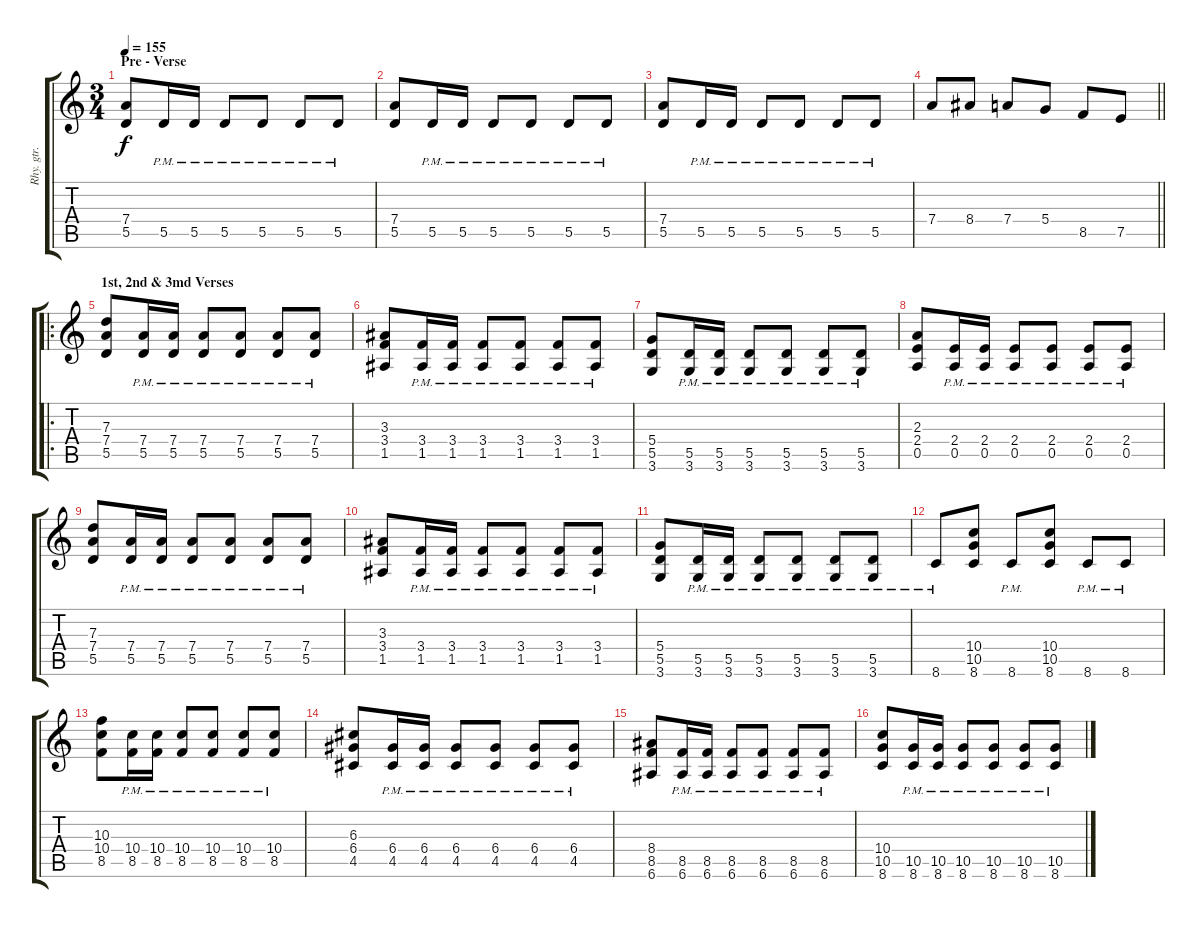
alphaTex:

\track ("Rhy. gtr." "Rhy. gtr.") {instrument distortionguitar}
\staff {score tabs}
\tuning (E4 B3 G3 D3 A2 E2) {hide}
\ts (3 4)
\section ("" "Pre - Verse")
\tempo 155
\clef g2
\ks c
(7.4 5.5).8{dy f} 5.5{pm}.16 5.5{pm}.16 5.5{pm}.8 5.5{pm}.8 5.5{pm}.8 5.5{pm}.8 |
(7.4 5.5).8 5.5{pm}.16 5.5{pm}.16 5.5{pm}.8 5.5{pm}.8 5.5{pm}.8 5.5{pm}.8 |
(7.4 5.5).8 5.5{pm}.16 5.5{pm}.16 5.5{pm}.8 5.5{pm}.8 5.5{pm}.8 5.5{pm}.8 |
\barLineRight lightlight
7.4.8 8.4.8 7.4.8 5.4.8 8.5.8 7.5.8 |
\ro
\section ("" "1st, 2nd & 3md Verses")
(7.3 7.4 5.5).8 (7.4{pm} 5.5{pm}).16 (7.4{pm} 5.5{pm}).16 (7.4{pm} 5.5{pm}).8 (7.4{pm} 5.5{pm}).8 (7.4{pm} 5.5{pm}).8 (7.4{pm} 5.5{pm}).8 |
(3.3 3.4 1.5).8 (3.4{pm} 1.5{pm}).16 (3.4{pm} 1.5{pm}).16 (3.4{pm} 1.5{pm}).8 (3.4{pm} 1.5{pm}).8 (3.4{pm} 1.5{pm}).8 (3.4{pm} 1.5{pm}).8 |
(5.4 5.5 3.6).8 (5.5{pm} 3.6{pm}).16 (5.5{pm} 3.6{pm}).16 (5.5{pm} 3.6{pm}).8 (5.5{pm} 3.6{pm}).8 (5.5{pm} 3.6{pm}).8 (5.5{pm} 3.6{pm}).8 |
(2.3 2.4 0.5).8 (2.4{pm} 0.5{pm}).16 (2.4{pm} 0.5{pm}).16 (2.4{pm} 0.5{pm}).8 (2.4{pm} 0.5{pm}).8 (2.4{pm} 0.5{pm}).8 (2.4{pm} 0.5{pm}).8 |
(7.3 7.4 5.5).8 (7.4{pm} 5.5{pm}).16 (7.4{pm} 5.5{pm}).16 (7.4{pm} 5.5{pm}).8 (7.4{pm} 5.5{pm}).8 (7.4{pm} 5.5{pm}).8 (7.4{pm} 5.5{pm}).8 |
(3.3 3.4 1.5).8 (3.4{pm} 1.5{pm}).16 (3.4{pm} 1.5{pm}).16 (3.4{pm} 1.5{pm}).8 (3.4{pm} 1.5{pm}).8 (3.4{pm} 1.5{pm}).8 (3.4{pm} 1.5{pm}).8 |
(5.4 5.5 3.6).8 (5.5{pm} 3.6{pm}).16 (5.5{pm} 3.6{pm}).16 (5.5{pm} 3.6{pm}).8 (5.5{pm} 3.6{pm}).8 (5.5{pm} 3.6{pm}).8 (5.5{pm} 3.6{pm}).8 |
8.6{pm}.8 (10.4 10.5 8.6).8 8.6{pm}.8 (10.4 10.5 8.6).8 8.6{pm}.8 8.6{pm}.8 |
(10.3 10.4 8.5).8 (10.4{pm} 8.5{pm}).16 (10.4{pm} 8.5{pm}).16 (10.4{pm} 8.5{pm}).8 (10.4{pm} 8.5{pm}).8 (10.4{pm} 8.5{pm}).8 (10.4{pm} 8.5{pm}).8 |
(6.3 6.4 4.5).8 (6.4{pm} 4.5{pm}).16 (6.4{pm} 4.5{pm}).16 (6.4{pm} 4.5{pm}).8 (6.4{pm} 4.5{pm}).8 (6.4{pm} 4.5{pm}).8 (6.4{pm} 4.5{pm}).8 |
(8.4 8.5 6.6).8 (8.5{pm} 6.6{pm}).16 (8.5{pm} 6.6{pm}).16 (8.5{pm} 6.6{pm}).8 (8.5{pm} 6.6{pm}).8 (8.5{pm} 6.6{pm}).8 (8.5{pm} 6.6{pm}).8 |
(10.4 10.5 8.6).8 (10.5{pm} 8.6{pm}).16 (10.5{pm} 8.6{pm}).16 (10.5{pm} 8.6{pm}).8 (10.5{pm} 8.6{pm}).8 (10.5{pm} 8.6{pm}).8 (10.5{pm} 8.6{pm}).8
